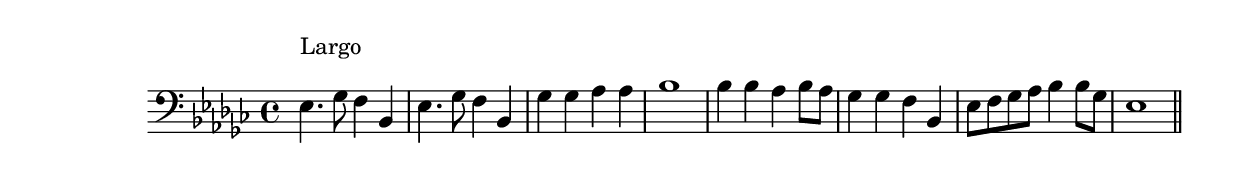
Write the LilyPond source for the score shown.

\version "2.19.49"
%{\header {
  title = "lullabye (Russia)"
  composer = "anonymous"
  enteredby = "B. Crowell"
}%}
\score{{\key es \minor
\time 4/4
%{\tempo 4=70
%}\clef bass
\relative es {
  es4.^\markup{\column { "Largo" " " }} ges8 f4 bes, | es4. ges8 f4 bes, | ges'4 ges as as | bes1 |
  bes4 bes as bes8 as | ges4 ges f bes, | es8 f ges as bes4 bes8 ges | es1
  \bar "||"
}

}}